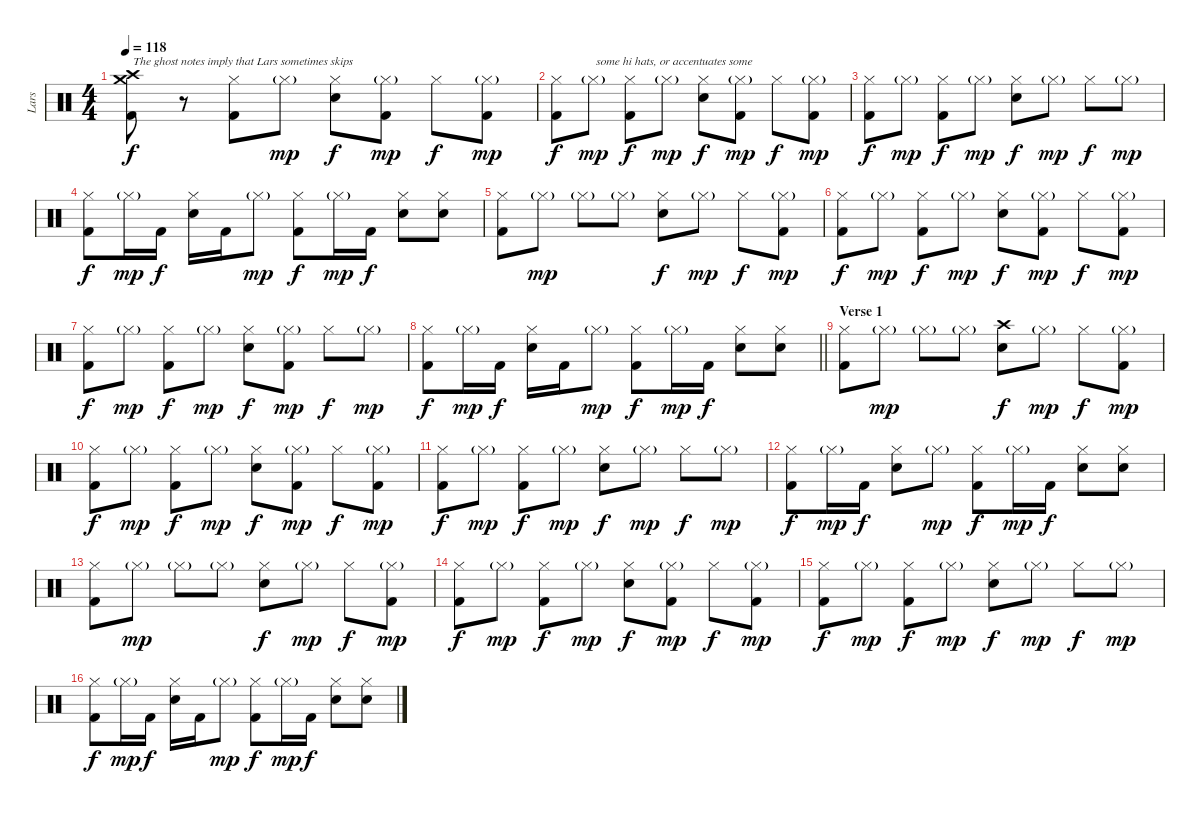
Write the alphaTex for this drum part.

\track ("Lars" "Lars") {solo instrument percussion}
\staff {score}
\articulation defaults
\ts (4 4)
\tempo 118
\clef neutral
\ks c
("Crash high (hit)" "Crash medium (hit)" "Kick (hit) 2").8{txt "The ghost notes imply that Lars sometimes skips" dy f} r.8 ("Hi-Hat (closed)" "Kick (hit) 2").8 "Hi-Hat (closed)"{g}.8{dy mp} ("Hi-Hat (closed)" "Electric Snare (hit)").8{dy f} ("Hi-Hat (closed)"{g} "Kick (hit) 2").8{dy mp} "Hi-Hat (closed)".8{dy f} ("Hi-Hat (closed)"{g} "Kick (hit) 2").8{dy mp} |
("Hi-Hat (closed)" "Kick (hit) 2").8{dy f} "Hi-Hat (closed)"{g}.8{txt " some hi hats, or accentuates some" dy mp} ("Hi-Hat (closed)" "Kick (hit) 2").8{dy f} "Hi-Hat (closed)"{g}.8{dy mp} ("Hi-Hat (closed)" "Electric Snare (hit)").8{dy f} ("Hi-Hat (closed)"{g} "Kick (hit) 2").8{dy mp} "Hi-Hat (closed)".8{dy f} ("Hi-Hat (closed)"{g} "Kick (hit) 2").8{dy mp} |
("Hi-Hat (closed)" "Kick (hit) 2").8{dy f} "Hi-Hat (closed)"{g}.8{dy mp} ("Hi-Hat (closed)" "Kick (hit) 2").8{dy f} "Hi-Hat (closed)"{g}.8{dy mp} ("Hi-Hat (closed)" "Electric Snare (hit)").8{dy f} "Hi-Hat (closed)"{g}.8{dy mp} "Hi-Hat (closed)".8{dy f} "Hi-Hat (closed)"{g}.8{dy mp} |
("Hi-Hat (closed)" "Kick (hit) 2").8{dy f} "Hi-Hat (closed)"{g}.16{dy mp} "Kick (hit) 2".16{dy f} ("Hi-Hat (closed)" "Electric Snare (hit)").16 "Kick (hit) 2".16 "Hi-Hat (closed)"{g}.8{dy mp} ("Hi-Hat (closed)" "Kick (hit) 2").8{dy f} "Hi-Hat (closed)"{g}.16{dy mp} "Kick (hit) 2".16{dy f} ("Hi-Hat (closed)" "Electric Snare (hit)").8 ("Hi-Hat (closed)" "Electric Snare (hit)").8 |
("Hi-Hat (closed)" "Kick (hit) 2").8 "Hi-Hat (closed)"{g}.8{dy mp} "Hi-Hat (closed)"{g}.8 "Hi-Hat (closed)"{g}.8 ("Hi-Hat (closed)" "Electric Snare (hit)").8{dy f} "Hi-Hat (closed)"{g}.8{dy mp} "Hi-Hat (closed)".8{dy f} ("Hi-Hat (closed)"{g} "Kick (hit) 2").8{dy mp} |
("Hi-Hat (closed)" "Kick (hit) 2").8{dy f} "Hi-Hat (closed)"{g}.8{dy mp} ("Hi-Hat (closed)" "Kick (hit) 2").8{dy f} "Hi-Hat (closed)"{g}.8{dy mp} ("Hi-Hat (closed)" "Electric Snare (hit)").8{dy f} ("Hi-Hat (closed)"{g} "Kick (hit) 2").8{dy mp} "Hi-Hat (closed)".8{dy f} ("Hi-Hat (closed)"{g} "Kick (hit) 2").8{dy mp} |
("Hi-Hat (closed)" "Kick (hit) 2").8{dy f} "Hi-Hat (closed)"{g}.8{dy mp} ("Hi-Hat (closed)" "Kick (hit) 2").8{dy f} "Hi-Hat (closed)"{g}.8{dy mp} ("Hi-Hat (closed)" "Electric Snare (hit)").8{dy f} ("Hi-Hat (closed)"{g} "Kick (hit) 2").8{dy mp} "Hi-Hat (closed)".8{dy f} "Hi-Hat (closed)"{g}.8{dy mp} |
\barLineRight lightlight
("Hi-Hat (closed)" "Kick (hit) 2").8{dy f} "Hi-Hat (closed)"{g}.16{dy mp} "Kick (hit) 2".16{dy f} ("Hi-Hat (closed)" "Electric Snare (hit)").16 "Kick (hit) 2".16 "Hi-Hat (closed)"{g}.8{dy mp} ("Hi-Hat (closed)" "Kick (hit) 2").8{dy f} "Hi-Hat (closed)"{g}.16{dy mp} "Kick (hit) 2".16{dy f} ("Hi-Hat (closed)" "Electric Snare (hit)").8 ("Hi-Hat (closed)" "Electric Snare (hit)").8 |
\section ("" "Verse 1")
("Hi-Hat (closed)" "Kick (hit) 2").8 "Hi-Hat (closed)"{g}.8{dy mp} "Hi-Hat (closed)"{g}.8 "Hi-Hat (closed)"{g}.8 ("Crash high (hit)" "Electric Snare (hit)").8{dy f} "Hi-Hat (closed)"{g}.8{dy mp} "Hi-Hat (closed)".8{dy f} ("Hi-Hat (closed)"{g} "Kick (hit) 2").8{dy mp} |
("Hi-Hat (closed)" "Kick (hit) 2").8{dy f} "Hi-Hat (closed)"{g}.8{dy mp} ("Hi-Hat (closed)" "Kick (hit) 2").8{dy f} "Hi-Hat (closed)"{g}.8{dy mp} ("Hi-Hat (closed)" "Electric Snare (hit)").8{dy f} ("Hi-Hat (closed)"{g} "Kick (hit) 2").8{dy mp} "Hi-Hat (closed)".8{dy f} ("Hi-Hat (closed)"{g} "Kick (hit) 2").8{dy mp} |
("Hi-Hat (closed)" "Kick (hit) 2").8{dy f} "Hi-Hat (closed)"{g}.8{dy mp} ("Hi-Hat (closed)" "Kick (hit) 2").8{dy f} "Hi-Hat (closed)"{g}.8{dy mp} ("Hi-Hat (closed)" "Electric Snare (hit)").8{dy f} "Hi-Hat (closed)"{g}.8{dy mp} "Hi-Hat (closed)".8{dy f} "Hi-Hat (closed)"{g}.8{dy mp} |
("Hi-Hat (closed)" "Kick (hit) 2").8{dy f} "Hi-Hat (closed)"{g}.16{dy mp} "Kick (hit) 2".16{dy f} ("Hi-Hat (closed)" "Electric Snare (hit)").8 "Hi-Hat (closed)"{g}.8{dy mp} ("Hi-Hat (closed)" "Kick (hit) 2").8{dy f} "Hi-Hat (closed)"{g}.16{dy mp} "Kick (hit) 2".16{dy f} ("Hi-Hat (closed)" "Electric Snare (hit)").8 ("Hi-Hat (closed)" "Electric Snare (hit)").8 |
("Hi-Hat (closed)" "Kick (hit) 2").8 "Hi-Hat (closed)"{g}.8{dy mp} "Hi-Hat (closed)"{g}.8 "Hi-Hat (closed)"{g}.8 ("Hi-Hat (closed)" "Electric Snare (hit)").8{dy f} "Hi-Hat (closed)"{g}.8{dy mp} "Hi-Hat (closed)".8{dy f} ("Hi-Hat (closed)"{g} "Kick (hit) 2").8{dy mp} |
("Hi-Hat (closed)" "Kick (hit) 2").8{dy f} "Hi-Hat (closed)"{g}.8{dy mp} ("Hi-Hat (closed)" "Kick (hit) 2").8{dy f} "Hi-Hat (closed)"{g}.8{dy mp} ("Hi-Hat (closed)" "Electric Snare (hit)").8{dy f} ("Hi-Hat (closed)"{g} "Kick (hit) 2").8{dy mp} "Hi-Hat (closed)".8{dy f} ("Hi-Hat (closed)"{g} "Kick (hit) 2").8{dy mp} |
("Hi-Hat (closed)" "Kick (hit) 2").8{dy f} "Hi-Hat (closed)"{g}.8{dy mp} ("Hi-Hat (closed)" "Kick (hit) 2").8{dy f} "Hi-Hat (closed)"{g}.8{dy mp} ("Hi-Hat (closed)" "Electric Snare (hit)").8{dy f} "Hi-Hat (closed)"{g}.8{dy mp} "Hi-Hat (closed)".8{dy f} "Hi-Hat (closed)"{g}.8{dy mp} |
("Hi-Hat (closed)" "Kick (hit) 2").8{dy f} "Hi-Hat (closed)"{g}.16{dy mp} "Kick (hit) 2".16{dy f} ("Hi-Hat (closed)" "Electric Snare (hit)").16 "Kick (hit) 2".16 "Hi-Hat (closed)"{g}.8{dy mp} ("Hi-Hat (closed)" "Kick (hit) 2").8{dy f} "Hi-Hat (closed)"{g}.16{dy mp} "Kick (hit) 2".16{dy f} ("Hi-Hat (closed)" "Electric Snare (hit)").8 ("Hi-Hat (closed)" "Electric Snare (hit)").8
